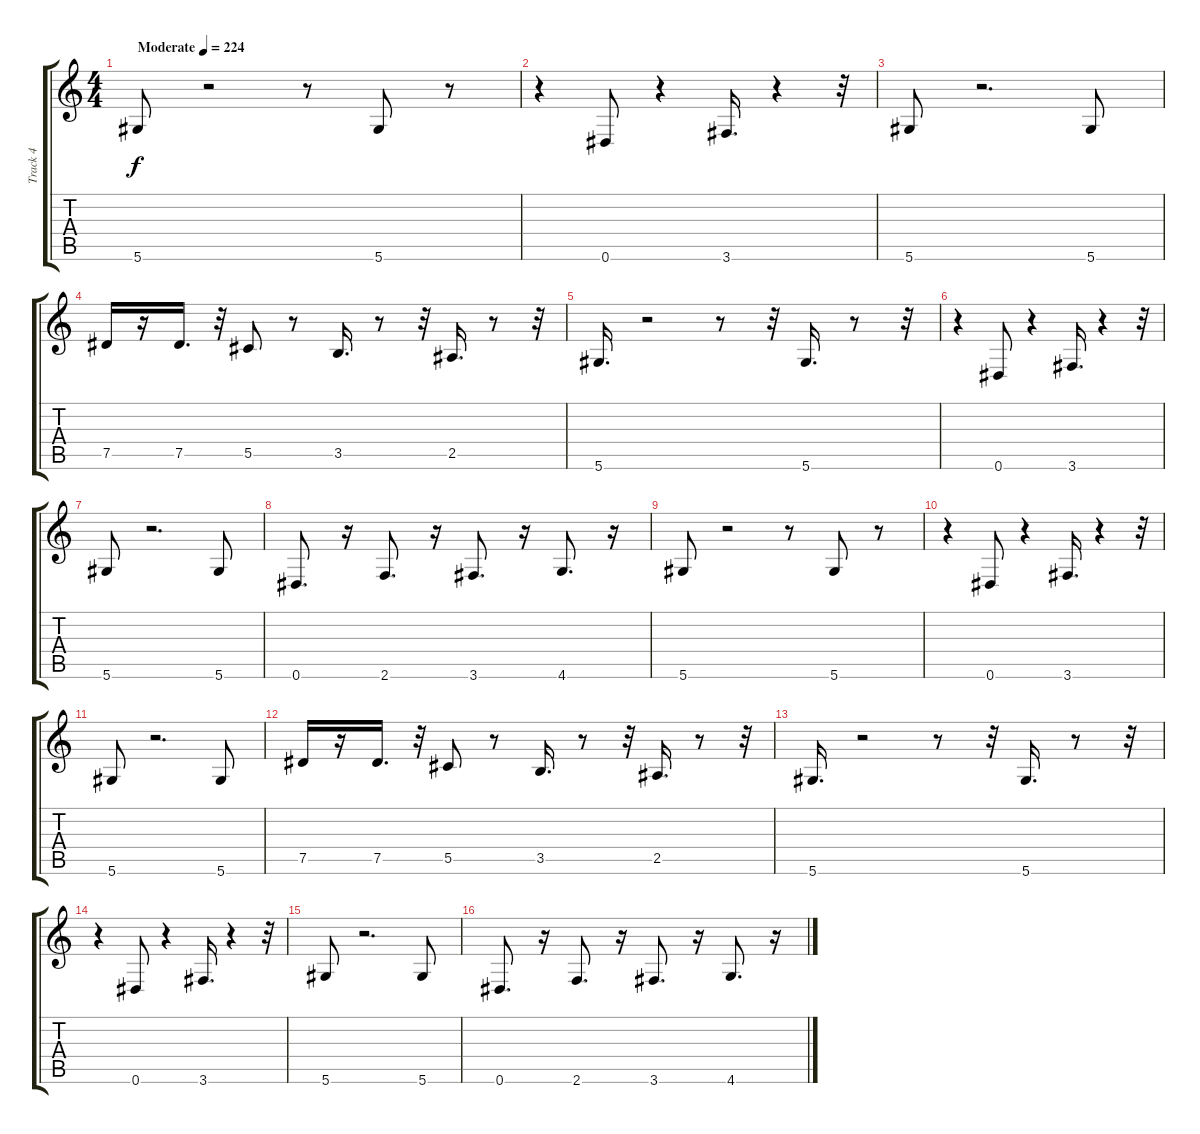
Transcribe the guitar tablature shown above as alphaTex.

\track ("Track 4" "Track 4") {instrument electricbassfinger}
\staff {score tabs}
\tuning (Eb4 Bb3 Gb3 Db3 Ab2 Eb2) {hide}
\ts (4 4)
\tempo (224 "Moderate")
\clef g2
\ks c
5.6.8{dy f instrument electricbassfinger} r.2 r.8 5.6.8 r.8 |
r.4 0.6.8 r.4 3.6.16{d} r.4 r.32 |
5.6.8 r.2{d} 5.6.8 |
7.5.16 r.16 7.5.16{d} r.32 5.5.8 r.8 3.5.16{d} r.8 r.32 2.5.16{d} r.8 r.32 |
5.6.16{d} r.2 r.8 r.32 5.6.16{d} r.8 r.32 |
r.4 0.6.8 r.4 3.6.16{d} r.4 r.32 |
5.6.8 r.2{d} 5.6.8 |
0.6.8{d} r.16 2.6.8{d} r.16 3.6.8{d} r.16 4.6.8{d} r.16 |
5.6.8 r.2 r.8 5.6.8 r.8 |
r.4 0.6.8 r.4 3.6.16{d} r.4 r.32 |
5.6.8 r.2{d} 5.6.8 |
7.5.16 r.16 7.5.16{d} r.32 5.5.8 r.8 3.5.16{d} r.8 r.32 2.5.16{d} r.8 r.32 |
5.6.16{d} r.2 r.8 r.32 5.6.16{d} r.8 r.32 |
r.4 0.6.8 r.4 3.6.16{d} r.4 r.32 |
5.6.8 r.2{d} 5.6.8 |
0.6.8{d} r.16 2.6.8{d} r.16 3.6.8{d} r.16 4.6.8{d} r.16
